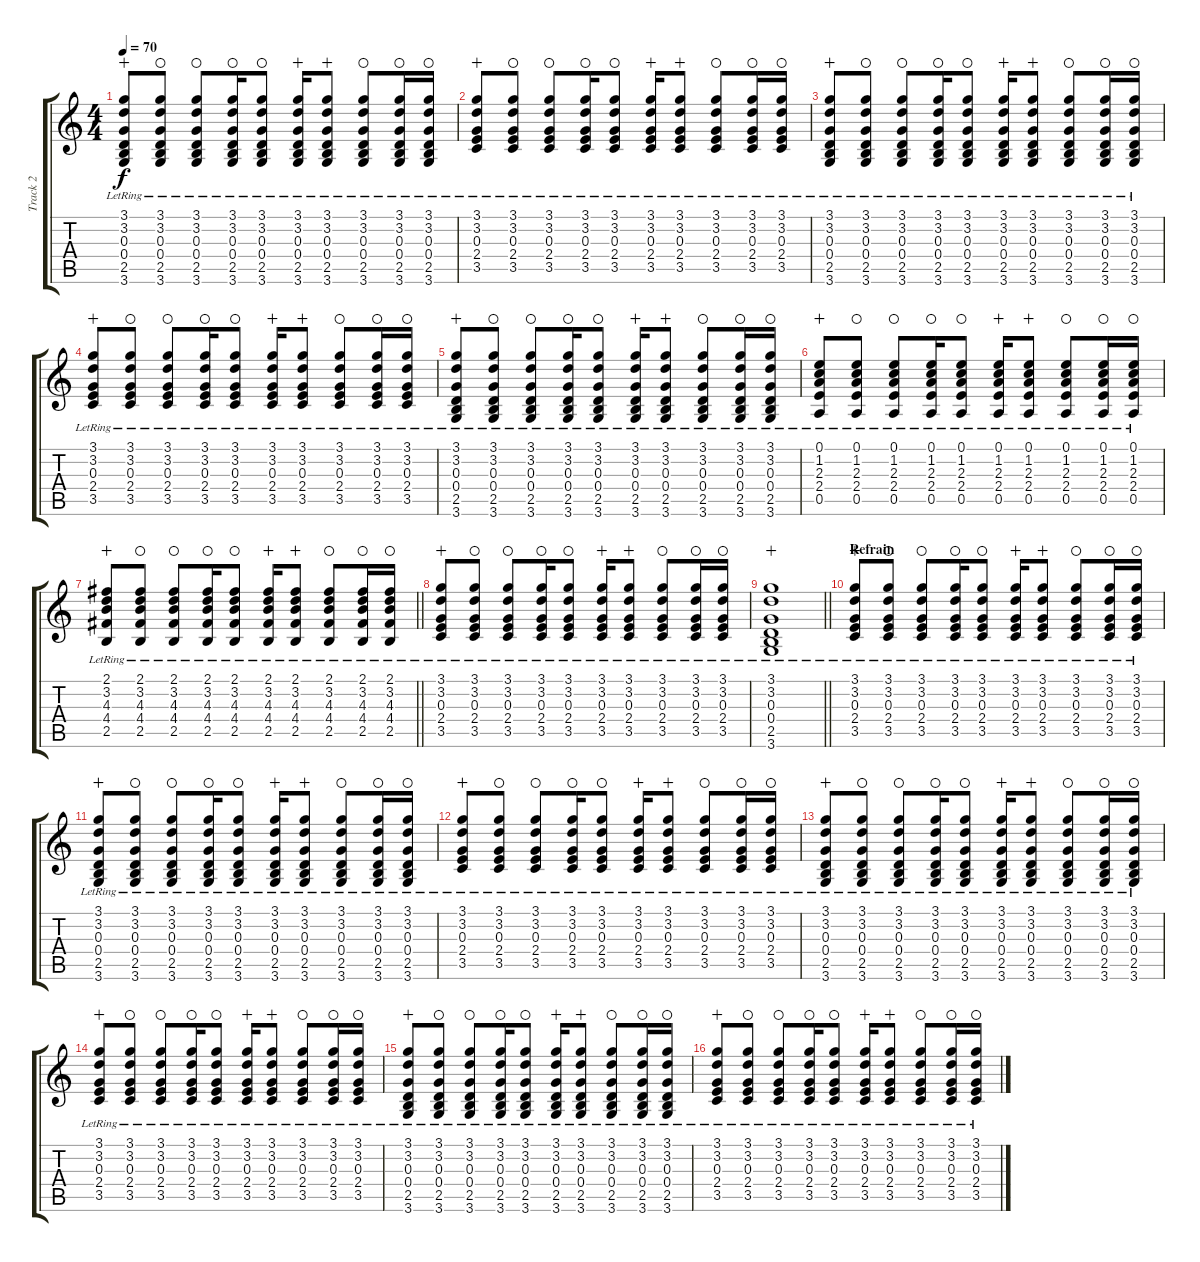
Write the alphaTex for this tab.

\track ("Track 2" "Track 2") {instrument electricguitarclean}
\staff {score tabs}
\tuning (E4 B3 G3 D3 A2 E2) {hide}
\ts (4 4)
\tempo 70
\clef g2
\ks c
(3.1{lr} 3.2{lr} 0.3{lr} 0.4{lr} 2.5{lr} 3.6{lr}).8{dy f wahc} (3.1{lr} 3.2{lr} 0.3{lr} 0.4{lr} 2.5{lr} 3.6{lr}).8{waho} (3.1{lr} 3.2{lr} 0.3{lr} 0.4{lr} 2.5{lr} 3.6{lr}).8{waho} (3.1{lr} 3.2{lr} 0.3{lr} 0.4{lr} 2.5{lr} 3.6{lr}).16{waho} (3.1{lr} 3.2{lr} 0.3{lr} 0.4{lr} 2.5{lr} 3.6{lr}).8{waho} (3.1{lr} 3.2{lr} 0.3{lr} 0.4{lr} 2.5{lr} 3.6{lr}).16{wahc} (3.1{lr} 3.2{lr} 0.3{lr} 0.4{lr} 2.5{lr} 3.6{lr}).8{wahc} (3.1{lr} 3.2{lr} 0.3{lr} 0.4{lr} 2.5{lr} 3.6{lr}).8{waho} (3.1{lr} 3.2{lr} 0.3{lr} 0.4{lr} 2.5{lr} 3.6{lr}).16{waho} (3.1{lr} 3.2{lr} 0.3{lr} 0.4{lr} 2.5{lr} 3.6{lr}).16{waho} |
(3.1{lr} 3.2{lr} 0.3{lr} 2.4{lr} 3.5{lr}).8{wahc} (3.1{lr} 3.2{lr} 0.3{lr} 2.4{lr} 3.5{lr}).8{waho} (3.1{lr} 3.2{lr} 0.3{lr} 2.4{lr} 3.5{lr}).8{waho} (3.1{lr} 3.2{lr} 0.3{lr} 2.4{lr} 3.5{lr}).16{waho} (3.1{lr} 3.2{lr} 0.3{lr} 2.4{lr} 3.5{lr}).8{waho} (3.1{lr} 3.2{lr} 0.3{lr} 2.4{lr} 3.5{lr}).16{wahc} (3.1{lr} 3.2{lr} 0.3{lr} 2.4{lr} 3.5{lr}).8{wahc} (3.1{lr} 3.2{lr} 0.3{lr} 2.4{lr} 3.5{lr}).8{waho} (3.1{lr} 3.2{lr} 0.3{lr} 2.4{lr} 3.5{lr}).16{waho} (3.1{lr} 3.2{lr} 0.3{lr} 2.4{lr} 3.5{lr}).16{waho} |
(3.1{lr} 3.2{lr} 0.3{lr} 0.4{lr} 2.5{lr} 3.6{lr}).8{wahc} (3.1{lr} 3.2{lr} 0.3{lr} 0.4{lr} 2.5{lr} 3.6{lr}).8{waho} (3.1{lr} 3.2{lr} 0.3{lr} 0.4{lr} 2.5{lr} 3.6{lr}).8{waho} (3.1{lr} 3.2{lr} 0.3{lr} 0.4{lr} 2.5{lr} 3.6{lr}).16{waho} (3.1{lr} 3.2{lr} 0.3{lr} 0.4{lr} 2.5{lr} 3.6{lr}).8{waho} (3.1{lr} 3.2{lr} 0.3{lr} 0.4{lr} 2.5{lr} 3.6{lr}).16{wahc} (3.1{lr} 3.2{lr} 0.3{lr} 0.4{lr} 2.5{lr} 3.6{lr}).8{wahc} (3.1{lr} 3.2{lr} 0.3{lr} 0.4{lr} 2.5{lr} 3.6{lr}).8{waho} (3.1{lr} 3.2{lr} 0.3{lr} 0.4{lr} 2.5{lr} 3.6{lr}).16{waho} (3.1{lr} 3.2{lr} 0.3{lr} 0.4{lr} 2.5{lr} 3.6{lr}).16{waho} |
(3.1{lr} 3.2{lr} 0.3{lr} 2.4{lr} 3.5{lr}).8{wahc} (3.1{lr} 3.2{lr} 0.3{lr} 2.4{lr} 3.5{lr}).8{waho} (3.1{lr} 3.2{lr} 0.3{lr} 2.4{lr} 3.5{lr}).8{waho} (3.1{lr} 3.2{lr} 0.3{lr} 2.4{lr} 3.5{lr}).16{waho} (3.1{lr} 3.2{lr} 0.3{lr} 2.4{lr} 3.5{lr}).8{waho} (3.1{lr} 3.2{lr} 0.3{lr} 2.4{lr} 3.5{lr}).16{wahc} (3.1{lr} 3.2{lr} 0.3{lr} 2.4{lr} 3.5{lr}).8{wahc} (3.1{lr} 3.2{lr} 0.3{lr} 2.4{lr} 3.5{lr}).8{waho} (3.1{lr} 3.2{lr} 0.3{lr} 2.4{lr} 3.5{lr}).16{waho} (3.1{lr} 3.2{lr} 0.3{lr} 2.4{lr} 3.5{lr}).16{waho} |
(3.1{lr} 3.2{lr} 0.3{lr} 0.4{lr} 2.5{lr} 3.6{lr}).8{wahc} (3.1{lr} 3.2{lr} 0.3{lr} 0.4{lr} 2.5{lr} 3.6{lr}).8{waho} (3.1{lr} 3.2{lr} 0.3{lr} 0.4{lr} 2.5{lr} 3.6{lr}).8{waho} (3.1{lr} 3.2{lr} 0.3{lr} 0.4{lr} 2.5{lr} 3.6{lr}).16{waho} (3.1{lr} 3.2{lr} 0.3{lr} 0.4{lr} 2.5{lr} 3.6{lr}).8{waho} (3.1{lr} 3.2{lr} 0.3{lr} 0.4{lr} 2.5{lr} 3.6{lr}).16{wahc} (3.1{lr} 3.2{lr} 0.3{lr} 0.4{lr} 2.5{lr} 3.6{lr}).8{wahc} (3.1{lr} 3.2{lr} 0.3{lr} 0.4{lr} 2.5{lr} 3.6{lr}).8{waho} (3.1{lr} 3.2{lr} 0.3{lr} 0.4{lr} 2.5{lr} 3.6{lr}).16{waho} (3.1{lr} 3.2{lr} 0.3{lr} 0.4{lr} 2.5{lr} 3.6{lr}).16{waho} |
(0.1{lr} 1.2{lr} 2.3{lr} 2.4{lr} 0.5{lr}).8{wahc} (0.1{lr} 1.2{lr} 2.3{lr} 2.4{lr} 0.5{lr}).8{waho} (0.1{lr} 1.2{lr} 2.3{lr} 2.4{lr} 0.5{lr}).8{waho} (0.1{lr} 1.2{lr} 2.3{lr} 2.4{lr} 0.5{lr}).16{waho} (0.1{lr} 1.2{lr} 2.3{lr} 2.4{lr} 0.5{lr}).8{waho} (0.1{lr} 1.2{lr} 2.3{lr} 2.4{lr} 0.5{lr}).16{wahc} (0.1{lr} 1.2{lr} 2.3{lr} 2.4{lr} 0.5{lr}).8{wahc} (0.1{lr} 1.2{lr} 2.3{lr} 2.4{lr} 0.5{lr}).8{waho} (0.1{lr} 1.2{lr} 2.3{lr} 2.4{lr} 0.5{lr}).16{waho} (0.1{lr} 1.2{lr} 2.3{lr} 2.4{lr} 0.5{lr}).16{waho} |
\barLineRight lightlight
(2.1{lr} 3.2{lr} 4.3{lr} 4.4{lr} 2.5{lr}).8{wahc} (2.1{lr} 3.2{lr} 4.3{lr} 4.4{lr} 2.5{lr}).8{waho} (2.1{lr} 3.2{lr} 4.3{lr} 4.4{lr} 2.5{lr}).8{waho} (2.1{lr} 3.2{lr} 4.3{lr} 4.4{lr} 2.5{lr}).16{waho} (2.1{lr} 3.2{lr} 4.3{lr} 4.4{lr} 2.5{lr}).8{waho} (2.1{lr} 3.2{lr} 4.3{lr} 4.4{lr} 2.5{lr}).16{wahc} (2.1{lr} 3.2{lr} 4.3{lr} 4.4{lr} 2.5{lr}).8{wahc} (2.1{lr} 3.2{lr} 4.3{lr} 4.4{lr} 2.5{lr}).8{waho} (2.1{lr} 3.2{lr} 4.3{lr} 4.4{lr} 2.5{lr}).16{waho} (2.1{lr} 3.2{lr} 4.3{lr} 4.4{lr} 2.5{lr}).16{waho} |
(3.1{lr} 3.2{lr} 0.3{lr} 2.4{lr} 3.5{lr}).8{wahc} (3.1{lr} 3.2{lr} 0.3{lr} 2.4{lr} 3.5{lr}).8{waho} (3.1{lr} 3.2{lr} 0.3{lr} 2.4{lr} 3.5{lr}).8{waho} (3.1{lr} 3.2{lr} 0.3{lr} 2.4{lr} 3.5{lr}).16{waho} (3.1{lr} 3.2{lr} 0.3{lr} 2.4{lr} 3.5{lr}).8{waho} (3.1{lr} 3.2{lr} 0.3{lr} 2.4{lr} 3.5{lr}).16{wahc} (3.1{lr} 3.2{lr} 0.3{lr} 2.4{lr} 3.5{lr}).8{wahc} (3.1{lr} 3.2{lr} 0.3{lr} 2.4{lr} 3.5{lr}).8{waho} (3.1{lr} 3.2{lr} 0.3{lr} 2.4{lr} 3.5{lr}).16{waho} (3.1{lr} 3.2{lr} 0.3{lr} 2.4{lr} 3.5{lr}).16{waho} |
\barLineRight lightlight
(3.1{lr} 3.2{lr} 0.3{lr} 0.4{lr} 2.5{lr} 3.6{lr}).1{wahc} |
\section ("" "Refrain")
(3.1{lr} 3.2{lr} 0.3{lr} 2.4{lr} 3.5{lr}).8{wahc} (3.1{lr} 3.2{lr} 0.3{lr} 2.4{lr} 3.5{lr}).8{waho} (3.1{lr} 3.2{lr} 0.3{lr} 2.4{lr} 3.5{lr}).8{waho} (3.1{lr} 3.2{lr} 0.3{lr} 2.4{lr} 3.5{lr}).16{waho} (3.1{lr} 3.2{lr} 0.3{lr} 2.4{lr} 3.5{lr}).8{waho} (3.1{lr} 3.2{lr} 0.3{lr} 2.4{lr} 3.5{lr}).16{wahc} (3.1{lr} 3.2{lr} 0.3{lr} 2.4{lr} 3.5{lr}).8{wahc} (3.1{lr} 3.2{lr} 0.3{lr} 2.4{lr} 3.5{lr}).8{waho} (3.1{lr} 3.2{lr} 0.3{lr} 2.4{lr} 3.5{lr}).16{waho} (3.1{lr} 3.2{lr} 0.3{lr} 2.4{lr} 3.5{lr}).16{waho} |
(3.1{lr} 3.2{lr} 0.3{lr} 0.4{lr} 2.5{lr} 3.6{lr}).8{wahc} (3.1{lr} 3.2{lr} 0.3{lr} 0.4{lr} 2.5{lr} 3.6{lr}).8{waho} (3.1{lr} 3.2{lr} 0.3{lr} 0.4{lr} 2.5{lr} 3.6{lr}).8{waho} (3.1{lr} 3.2{lr} 0.3{lr} 0.4{lr} 2.5{lr} 3.6{lr}).16{waho} (3.1{lr} 3.2{lr} 0.3{lr} 0.4{lr} 2.5{lr} 3.6{lr}).8{waho} (3.1{lr} 3.2{lr} 0.3{lr} 0.4{lr} 2.5{lr} 3.6{lr}).16{wahc} (3.1{lr} 3.2{lr} 0.3{lr} 0.4{lr} 2.5{lr} 3.6{lr}).8{wahc} (3.1{lr} 3.2{lr} 0.3{lr} 0.4{lr} 2.5{lr} 3.6{lr}).8{waho} (3.1{lr} 3.2{lr} 0.3{lr} 0.4{lr} 2.5{lr} 3.6{lr}).16{waho} (3.1{lr} 3.2{lr} 0.3{lr} 0.4{lr} 2.5{lr} 3.6{lr}).16{waho} |
(3.1{lr} 3.2{lr} 0.3{lr} 2.4{lr} 3.5{lr}).8{wahc} (3.1{lr} 3.2{lr} 0.3{lr} 2.4{lr} 3.5{lr}).8{waho} (3.1{lr} 3.2{lr} 0.3{lr} 2.4{lr} 3.5{lr}).8{waho} (3.1{lr} 3.2{lr} 0.3{lr} 2.4{lr} 3.5{lr}).16{waho} (3.1{lr} 3.2{lr} 0.3{lr} 2.4{lr} 3.5{lr}).8{waho} (3.1{lr} 3.2{lr} 0.3{lr} 2.4{lr} 3.5{lr}).16{wahc} (3.1{lr} 3.2{lr} 0.3{lr} 2.4{lr} 3.5{lr}).8{wahc} (3.1{lr} 3.2{lr} 0.3{lr} 2.4{lr} 3.5{lr}).8{waho} (3.1{lr} 3.2{lr} 0.3{lr} 2.4{lr} 3.5{lr}).16{waho} (3.1{lr} 3.2{lr} 0.3{lr} 2.4{lr} 3.5{lr}).16{waho} |
(3.1{lr} 3.2{lr} 0.3{lr} 0.4{lr} 2.5{lr} 3.6{lr}).8{wahc} (3.1{lr} 3.2{lr} 0.3{lr} 0.4{lr} 2.5{lr} 3.6{lr}).8{waho} (3.1{lr} 3.2{lr} 0.3{lr} 0.4{lr} 2.5{lr} 3.6{lr}).8{waho} (3.1{lr} 3.2{lr} 0.3{lr} 0.4{lr} 2.5{lr} 3.6{lr}).16{waho} (3.1{lr} 3.2{lr} 0.3{lr} 0.4{lr} 2.5{lr} 3.6{lr}).8{waho} (3.1{lr} 3.2{lr} 0.3{lr} 0.4{lr} 2.5{lr} 3.6{lr}).16{wahc} (3.1{lr} 3.2{lr} 0.3{lr} 0.4{lr} 2.5{lr} 3.6{lr}).8{wahc} (3.1{lr} 3.2{lr} 0.3{lr} 0.4{lr} 2.5{lr} 3.6{lr}).8{waho} (3.1{lr} 3.2{lr} 0.3{lr} 0.4{lr} 2.5{lr} 3.6{lr}).16{waho} (3.1{lr} 3.2{lr} 0.3{lr} 0.4{lr} 2.5{lr} 3.6{lr}).16{waho} |
(3.1{lr} 3.2{lr} 0.3{lr} 2.4{lr} 3.5{lr}).8{wahc} (3.1{lr} 3.2{lr} 0.3{lr} 2.4{lr} 3.5{lr}).8{waho} (3.1{lr} 3.2{lr} 0.3{lr} 2.4{lr} 3.5{lr}).8{waho} (3.1{lr} 3.2{lr} 0.3{lr} 2.4{lr} 3.5{lr}).16{waho} (3.1{lr} 3.2{lr} 0.3{lr} 2.4{lr} 3.5{lr}).8{waho} (3.1{lr} 3.2{lr} 0.3{lr} 2.4{lr} 3.5{lr}).16{wahc} (3.1{lr} 3.2{lr} 0.3{lr} 2.4{lr} 3.5{lr}).8{wahc} (3.1{lr} 3.2{lr} 0.3{lr} 2.4{lr} 3.5{lr}).8{waho} (3.1{lr} 3.2{lr} 0.3{lr} 2.4{lr} 3.5{lr}).16{waho} (3.1{lr} 3.2{lr} 0.3{lr} 2.4{lr} 3.5{lr}).16{waho} |
(3.1{lr} 3.2{lr} 0.3{lr} 0.4{lr} 2.5{lr} 3.6{lr}).8{wahc} (3.1{lr} 3.2{lr} 0.3{lr} 0.4{lr} 2.5{lr} 3.6{lr}).8{waho} (3.1{lr} 3.2{lr} 0.3{lr} 0.4{lr} 2.5{lr} 3.6{lr}).8{waho} (3.1{lr} 3.2{lr} 0.3{lr} 0.4{lr} 2.5{lr} 3.6{lr}).16{waho} (3.1{lr} 3.2{lr} 0.3{lr} 0.4{lr} 2.5{lr} 3.6{lr}).8{waho} (3.1{lr} 3.2{lr} 0.3{lr} 0.4{lr} 2.5{lr} 3.6{lr}).16{wahc} (3.1{lr} 3.2{lr} 0.3{lr} 0.4{lr} 2.5{lr} 3.6{lr}).8{wahc} (3.1{lr} 3.2{lr} 0.3{lr} 0.4{lr} 2.5{lr} 3.6{lr}).8{waho} (3.1{lr} 3.2{lr} 0.3{lr} 0.4{lr} 2.5{lr} 3.6{lr}).16{waho} (3.1{lr} 3.2{lr} 0.3{lr} 0.4{lr} 2.5{lr} 3.6{lr}).16{waho} |
(3.1{lr} 3.2{lr} 0.3{lr} 2.4{lr} 3.5{lr}).8{wahc} (3.1{lr} 3.2{lr} 0.3{lr} 2.4{lr} 3.5{lr}).8{waho} (3.1{lr} 3.2{lr} 0.3{lr} 2.4{lr} 3.5{lr}).8{waho} (3.1{lr} 3.2{lr} 0.3{lr} 2.4{lr} 3.5{lr}).16{waho} (3.1{lr} 3.2{lr} 0.3{lr} 2.4{lr} 3.5{lr}).8{waho} (3.1{lr} 3.2{lr} 0.3{lr} 2.4{lr} 3.5{lr}).16{wahc} (3.1{lr} 3.2{lr} 0.3{lr} 2.4{lr} 3.5{lr}).8{wahc} (3.1{lr} 3.2{lr} 0.3{lr} 2.4{lr} 3.5{lr}).8{waho} (3.1{lr} 3.2{lr} 0.3{lr} 2.4{lr} 3.5{lr}).16{waho} (3.1{lr} 3.2{lr} 0.3{lr} 2.4{lr} 3.5{lr}).16{waho}
